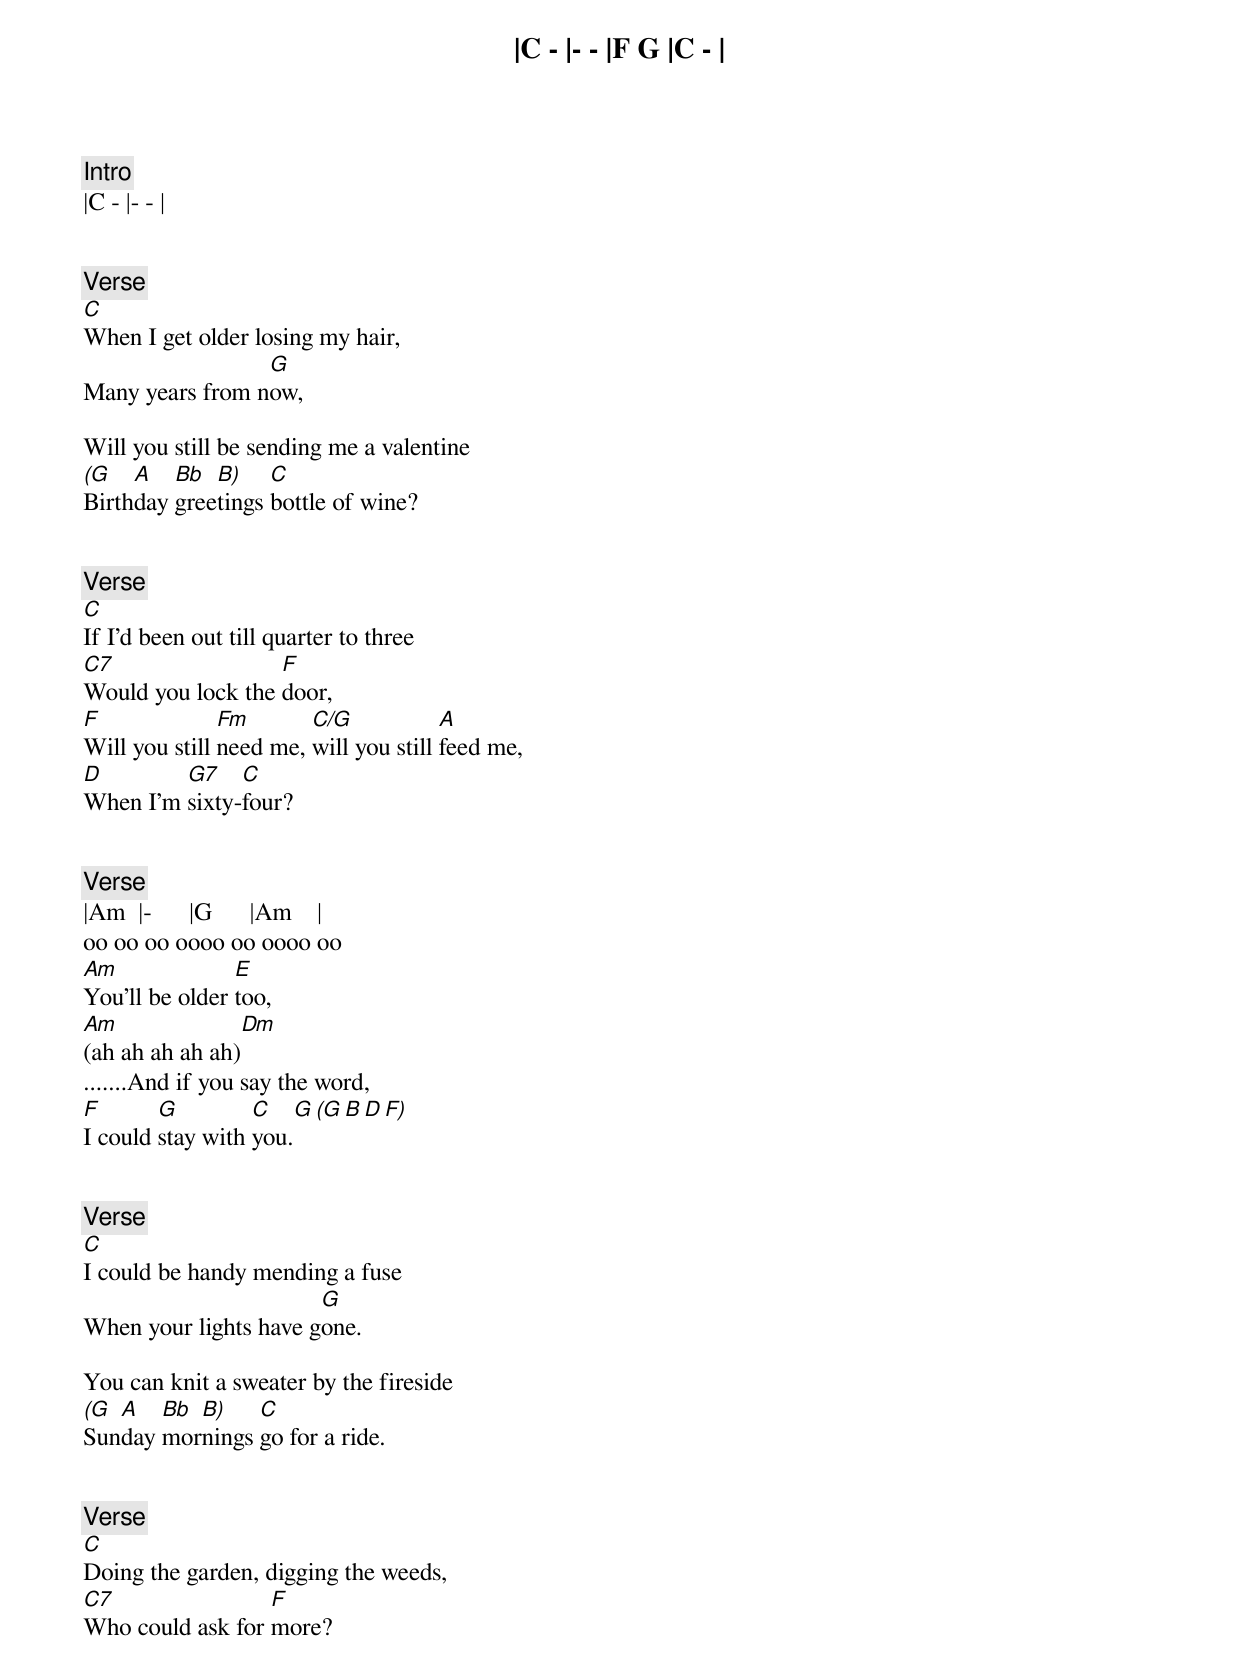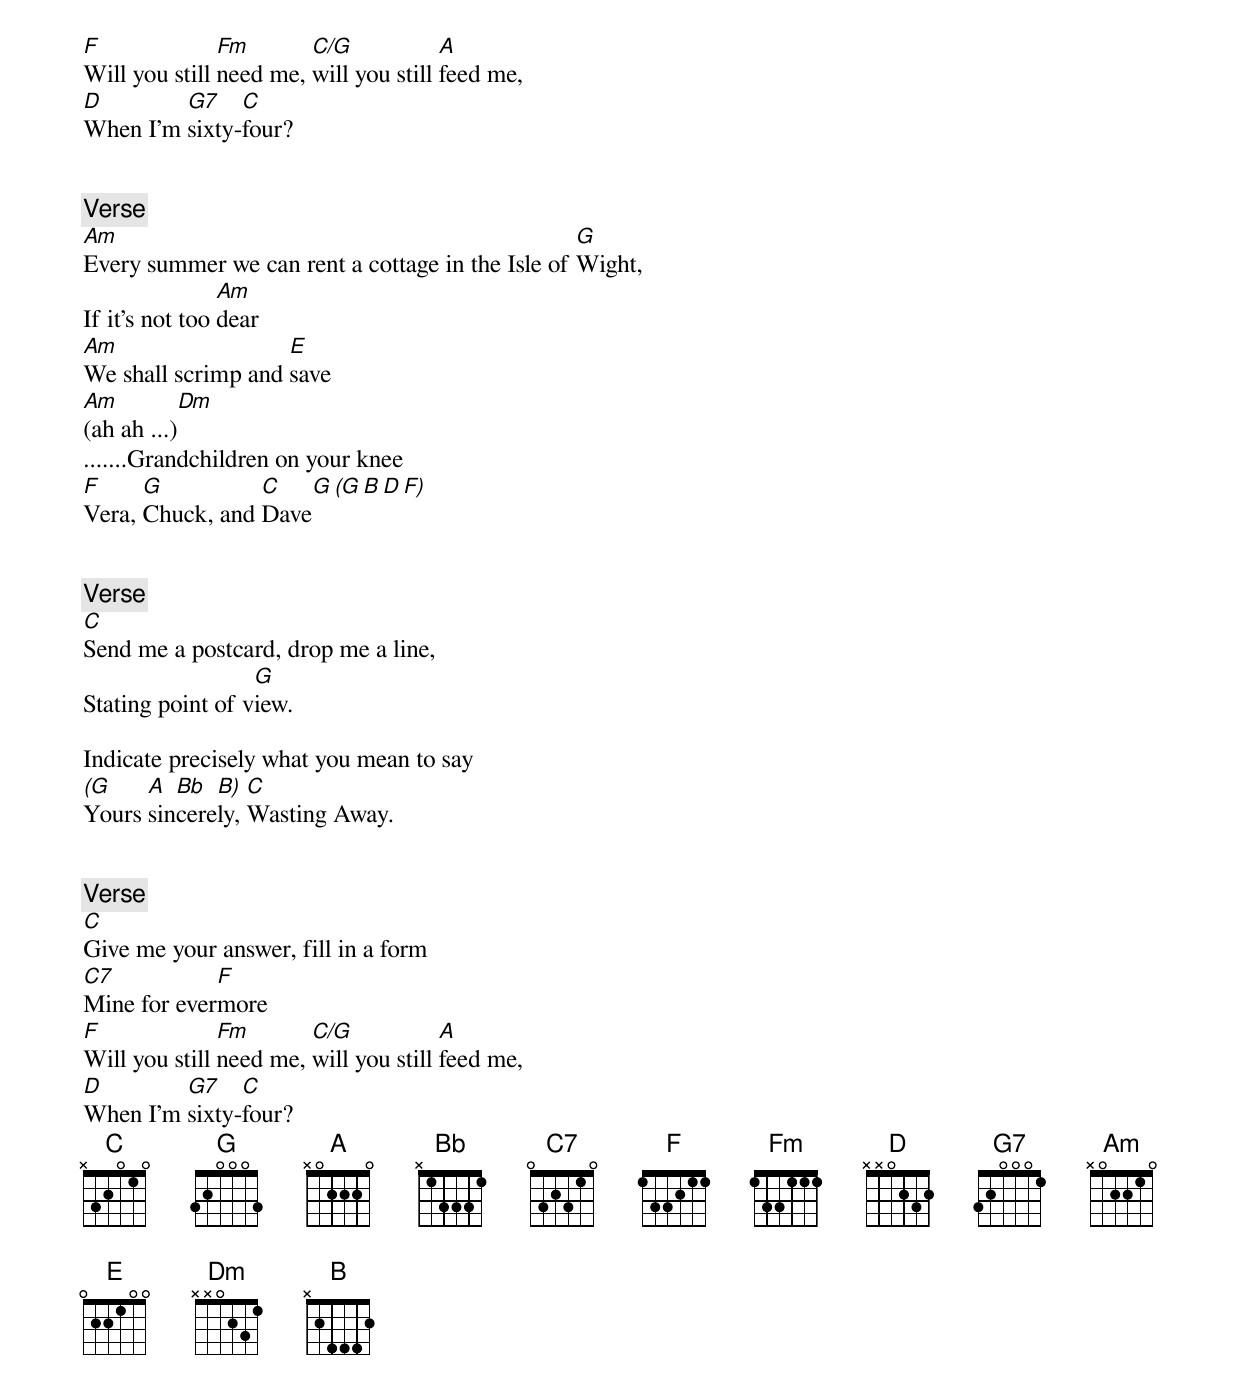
[Intro]
|C - |- - |F G |C - |
|C - |- - |


[Verse]
C
When I get older losing my hair,
                 G
Many years from now,

Will you still be sending me a valentine
(G   A   Bb  B)    C
Birthday greetings bottle of wine?


[Verse]
C
If I'd been out till quarter to three
C7                 F
Would you lock the door,
F              Fm       C/G            A
Will you still need me, will you still feed me,
D        G7    C
When I'm sixty-four?


[Verse]
|Am  |-      |G      |Am    |
oo oo oo oooo oo oooo oo
Am              E
You'll be older too,
Am                Dm
(ah ah ah ah ah)
.......And if you say the word,
F       G         C       G     (G B D F)
I could stay with you.


[Verse]
C
I could be handy mending a fuse
                       G
When your lights have gone.

You can knit a sweater by the fireside
(G A   Bb B)    C
Sunday mornings go for a ride.


[Verse]
C
Doing the garden, digging the weeds,
C7                F
Who could ask for more?
F              Fm       C/G            A
Will you still need me, will you still feed me,
D        G7    C
When I'm sixty-four?


[Verse]
Am                                                G
Every summer we can rent a cottage in the Isle of Wight,
                Am
If it's not too dear
Am                  E
We shall scrimp and save
Am                   Dm
(ah ah ...)
.......Grandchildren on your knee
F     G          C       G      (G B D F)
Vera, Chuck, and Dave


[Verse]
C
Send me a postcard, drop me a line,
                  G
Stating point of view.

Indicate precisely what you mean to say
(G    A  Bb  B)  C
Yours sincerely, Wasting Away.


[Verse]
C
Give me your answer, fill in a form
C7           F
Mine for evermore
F              Fm       C/G            A
Will you still need me, will you still feed me,
D        G7    C
When I'm sixty-four?
